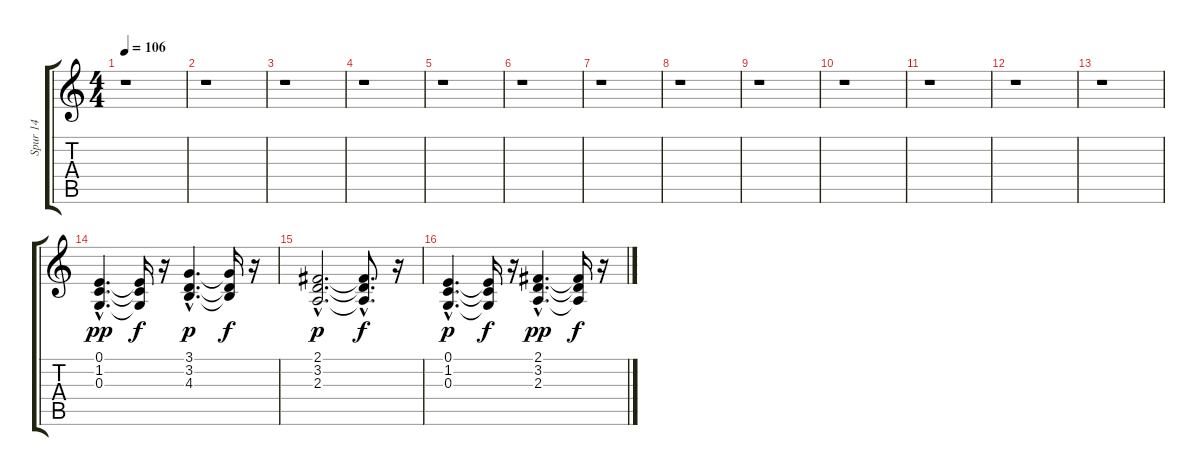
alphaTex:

\track ("Spur 14" "Spur 14") {instrument orchestralharp}
\staff {score tabs}
\tuning (E4 B3 G3 D3 A2 E2) {hide}
\ts (4 4)
\tempo 106
\clef g2
\ks c
r.1{dy f} |
r.1 |
r.1 |
r.1 |
r.1 |
r.1 |
r.1 |
r.1 |
r.1 |
r.1 |
r.1 |
r.1 |
r.1 |
(0.1{hac} 1.2{hac} 0.3{hac}).4{d dy pp instrument orchestralharp} (0.1{t} 1.2{t} 0.3{t}).16{dy f} r.16 (3.1{hac} 3.2{hac} 4.3{hac}).4{d dy p} (3.1{t} 3.2{t} 4.3{t}).16{dy f} r.16 |
(2.1{hac} 3.2{hac} 2.3{hac}).2{d dy p instrument orchestralharp} (2.1{hac t} 3.2{hac t} 2.3{hac t}).8{d dy f} r.16 |
(0.1{hac} 1.2{hac} 0.3{hac}).4{d dy p} (0.1{t} 1.2{t} 0.3{t}).16{dy f} r.16 (2.1{hac} 3.2{hac} 2.3{hac}).4{d dy pp} (2.1{t} 3.2{t} 2.3{t}).16{dy f} r.16
